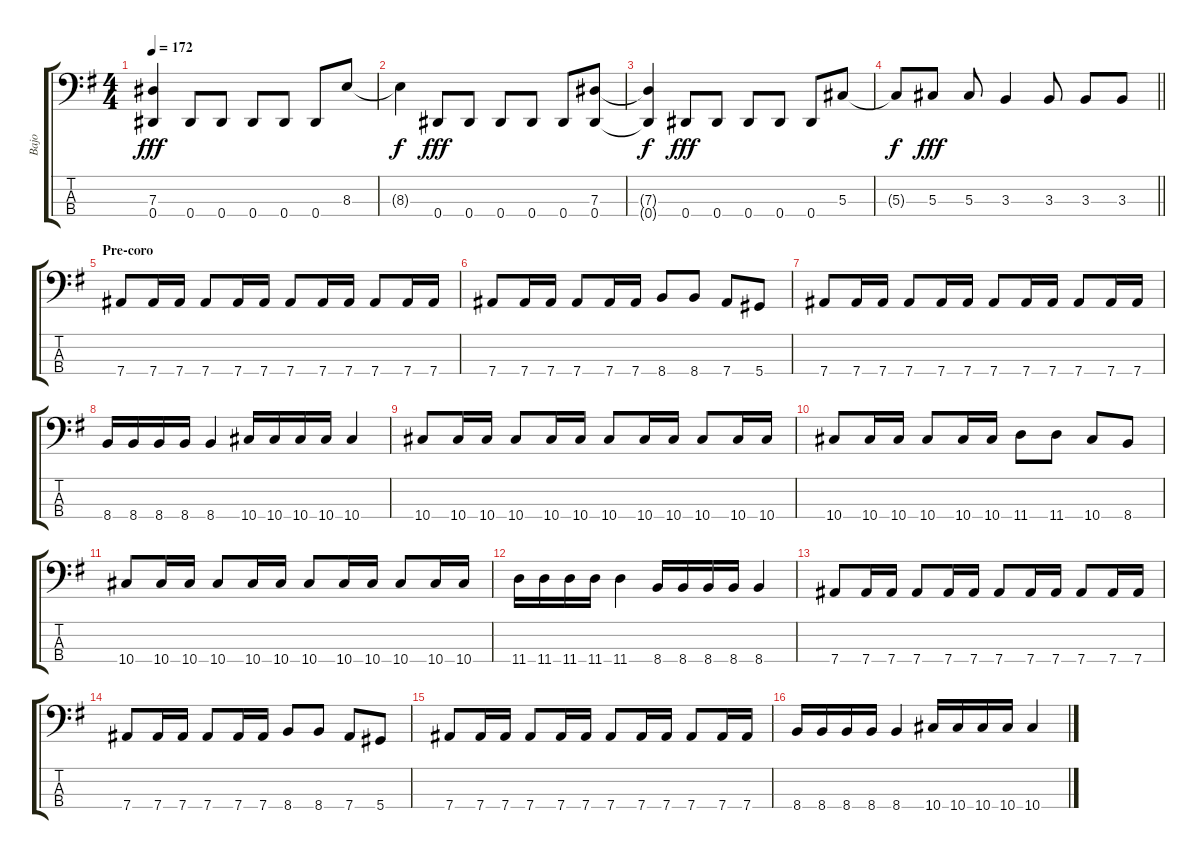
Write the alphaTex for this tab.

\track ("Bajo" "Bajo") {instrument electricbasspick}
\staff {score tabs}
\tuning (Gb2 Db2 Ab1 Eb1) {hide}
\ts (4 4)
\tempo 172
\clef f4
\ks eminor
(7.3 0.4).4{dy fff} 0.4.8 0.4.8 0.4.8 0.4.8 0.4.8 8.3.8 |
8.3{t}.4{dy f} 0.4.8{dy fff} 0.4.8 0.4.8 0.4.8 0.4.8 (7.3 0.4).8 |
(7.3{t} 0.4{t}).4{dy f} 0.4.8{dy fff} 0.4.8 0.4.8 0.4.8 0.4.8 5.3.8 |
\barLineRight lightlight
5.3{t}.8{dy f} 5.3.8{dy fff} 5.3.8 3.3.4 3.3.8 3.3.8 3.3.8 |
\section ("" "Pre-coro")
7.4.8 7.4.16 7.4.16 7.4.8 7.4.16 7.4.16 7.4.8 7.4.16 7.4.16 7.4.8 7.4.16 7.4.16 |
7.4.8 7.4.16 7.4.16 7.4.8 7.4.16 7.4.16 8.4.8 8.4.8 7.4.8 5.4.8 |
7.4.8 7.4.16 7.4.16 7.4.8 7.4.16 7.4.16 7.4.8 7.4.16 7.4.16 7.4.8 7.4.16 7.4.16 |
8.4.16 8.4.16 8.4.16 8.4.16 8.4.4 10.4.16 10.4.16 10.4.16 10.4.16 10.4.4 |
10.4.8 10.4.16 10.4.16 10.4.8 10.4.16 10.4.16 10.4.8 10.4.16 10.4.16 10.4.8 10.4.16 10.4.16 |
10.4.8 10.4.16 10.4.16 10.4.8 10.4.16 10.4.16 11.4.8 11.4.8 10.4.8 8.4.8 |
10.4.8 10.4.16 10.4.16 10.4.8 10.4.16 10.4.16 10.4.8 10.4.16 10.4.16 10.4.8 10.4.16 10.4.16 |
11.4.16 11.4.16 11.4.16 11.4.16 11.4.4 8.4.16 8.4.16 8.4.16 8.4.16 8.4.4 |
7.4.8 7.4.16 7.4.16 7.4.8 7.4.16 7.4.16 7.4.8 7.4.16 7.4.16 7.4.8 7.4.16 7.4.16 |
7.4.8 7.4.16 7.4.16 7.4.8 7.4.16 7.4.16 8.4.8 8.4.8 7.4.8 5.4.8 |
7.4.8 7.4.16 7.4.16 7.4.8 7.4.16 7.4.16 7.4.8 7.4.16 7.4.16 7.4.8 7.4.16 7.4.16 |
8.4.16 8.4.16 8.4.16 8.4.16 8.4.4 10.4.16 10.4.16 10.4.16 10.4.16 10.4.4
